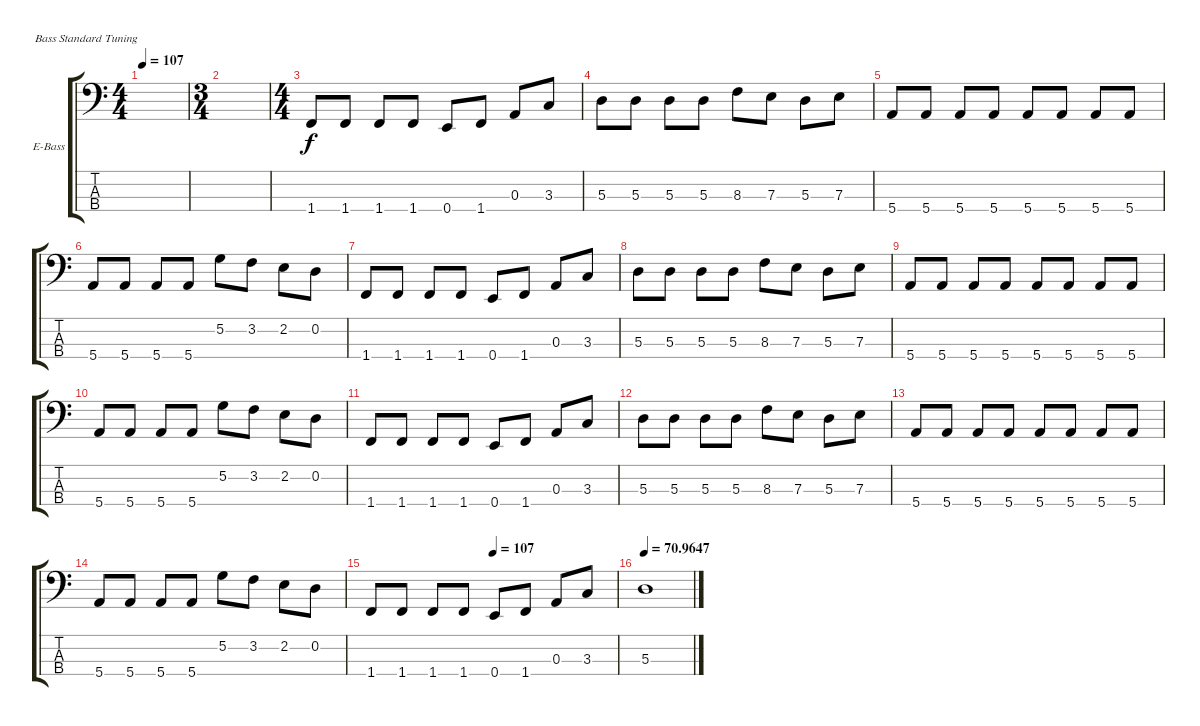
\defaultSystemsLayout 4
\bracketExtendMode groupsimilarinstruments
\firstSystemTrackNameOrientation horizontal
\otherSystemsTrackNameOrientation horizontal
\track ("O`Malley" "E-Bass") {instrument electricbassfinger}
\staff {score tabs}
\tuning (G2 D2 A1 E1)
\ts (4 4)
\tempo 107
\clef f4
\ks c
|
\ts (3 4)
|
\ts (4 4)
1.4.8 1.4.8 1.4.8 1.4.8 0.4.8 1.4.8 0.3.8 3.3.8 |
5.3.8 5.3.8 5.3.8 5.3.8 8.3.8 7.3.8 5.3.8 7.3.8 |
5.4.8 5.4.8 5.4.8 5.4.8 5.4.8 5.4.8 5.4.8 5.4.8 |
5.4.8 5.4.8 5.4.8 5.4.8 5.2.8 3.2.8 2.2.8 0.2.8 |
1.4.8 1.4.8 1.4.8 1.4.8 0.4.8 1.4.8 0.3.8 3.3.8 |
5.3.8 5.3.8 5.3.8 5.3.8 8.3.8 7.3.8 5.3.8 7.3.8 |
5.4.8 5.4.8 5.4.8 5.4.8 5.4.8 5.4.8 5.4.8 5.4.8 |
5.4.8 5.4.8 5.4.8 5.4.8 5.2.8 3.2.8 2.2.8 0.2.8 |
1.4.8 1.4.8 1.4.8 1.4.8 0.4.8 1.4.8 0.3.8 3.3.8 |
5.3.8 5.3.8 5.3.8 5.3.8 8.3.8 7.3.8 5.3.8 7.3.8 |
5.4.8 5.4.8 5.4.8 5.4.8 5.4.8 5.4.8 5.4.8 5.4.8 |
5.4.8 5.4.8 5.4.8 5.4.8 5.2.8 3.2.8 2.2.8 0.2.8 |
\tempo (107 0.5)
1.4.8 1.4.8 1.4.8 1.4.8 0.4.8 1.4.8 0.3.8 3.3.8 |
\tempo
70.9647 5.3.1
